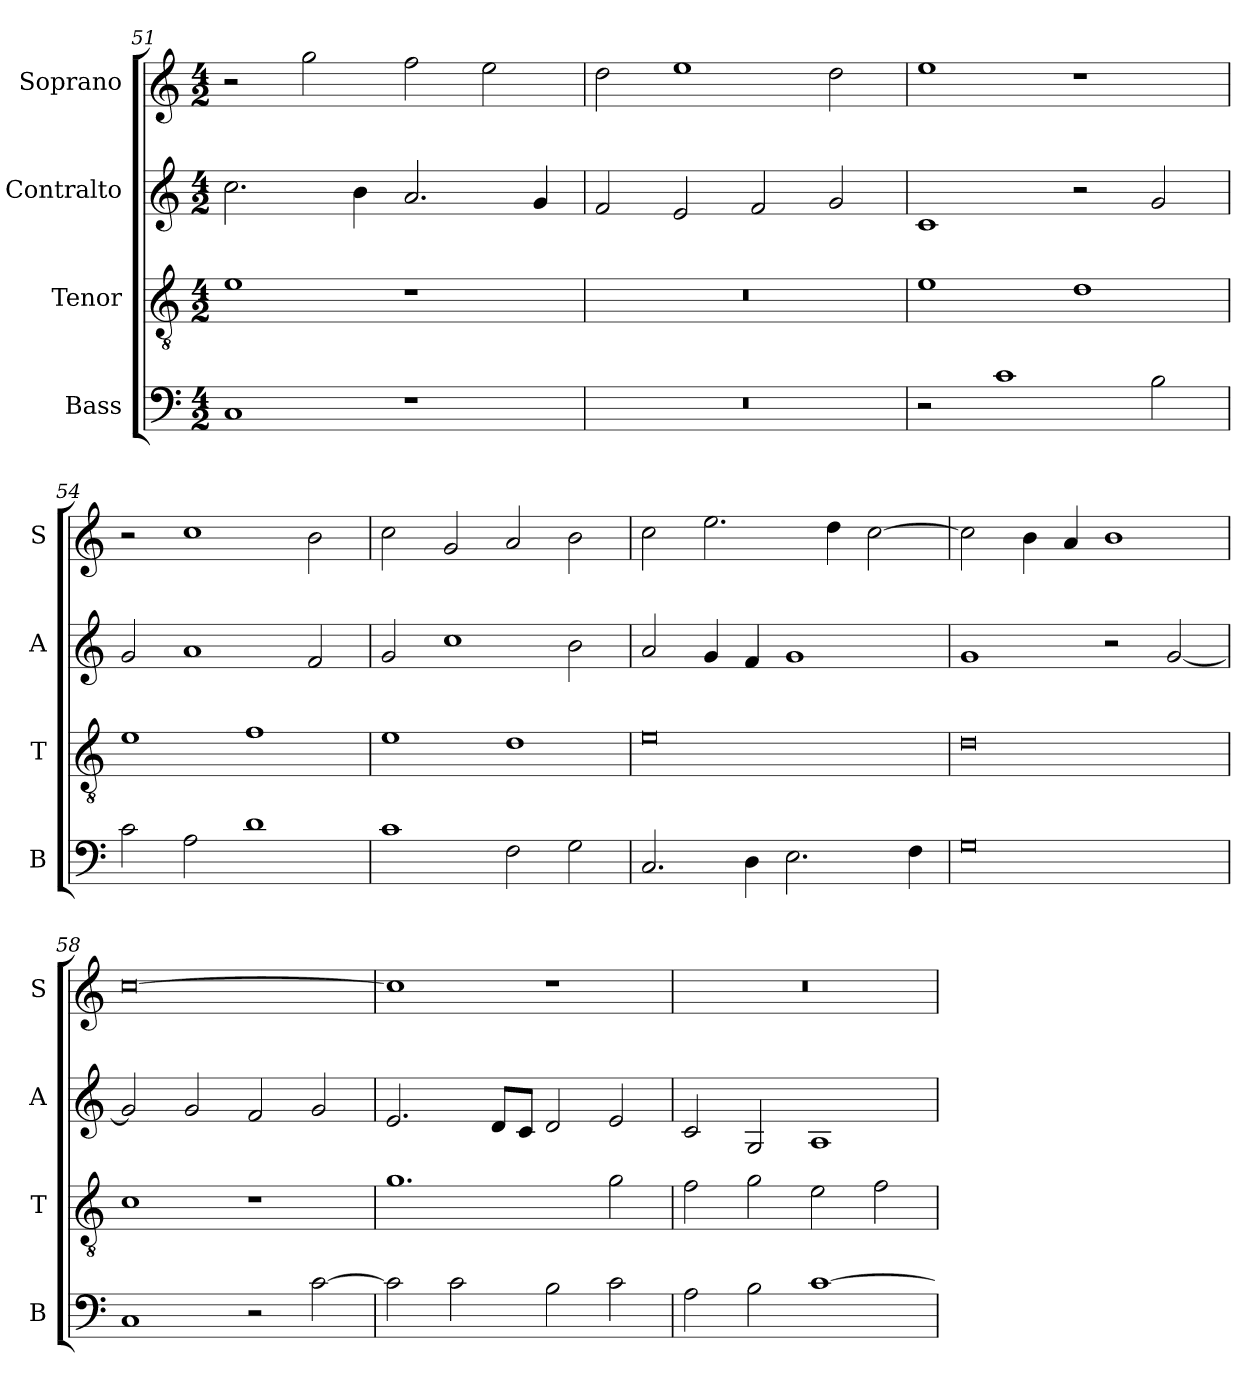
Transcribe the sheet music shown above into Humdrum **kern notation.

**kern	**kern	**kern	**kern
*part4	*part3	*part2	*part1
*staff4	*staff3	*staff2	*staff1
*I"Bass	*I"Tenor	*I"Contralto	*I"Soprano
*I'B	*I'T	*I'A	*I'S
*clefF4	*clefGv2	*clefG2	*clefG2
*k[]	*k[]	*k[]	*k[]
*C:ion	*C:ion	*C:ion	*C:ion
*M4/2	*M4/2	*M4/2	*M4/2
=51	=51	=51	=51
1C	1e	2.cc	2r
.	.	.	2gg
.	.	4b	.
1r	1r	2.a	2ff
.	.	.	2ee
.	.	4g	.
=52	=52	=52	=52
0r	0r	2f	2dd
.	.	2e	1ee
.	.	2f	.
.	.	2g	2dd
=53	=53	=53	=53
2r	1e	1c	1ee
1c	.	.	.
.	1d	2r	1r
2B	.	2g	.
=54	=54	=54	=54
2c	1e	2g	2r
2A	.	1a	1cc
1d	1f	.	.
.	.	2f	2b
=55	=55	=55	=55
1c	1e	2g	2cc
.	.	1cc	2g
2F	1d	.	2a
2G	.	2b	2b
=56	=56	=56	=56
2.C	0e	2a	2cc
.	.	4g	2.ee
4D	.	4f	.
2.E	.	1g	.
.	.	.	4dd
.	.	.	[2cc
4F	.	.	.
=57	=57	=57	=57
0G	0d	1g	2cc]
.	.	.	4b
.	.	.	4a
.	.	2r	1b
.	.	[2g	.
=58	=58	=58	=58
1C	1c	2g]	[0cc
.	.	2g	.
2r	1r	2f	.
[2c	.	2g	.
=59	=59	=59	=59
2c]	1.g	2.e	1cc]
2c	.	.	.
.	.	8d/L	.
.	.	8c/J	.
2B	.	2d	1r
2c	2g	2e	.
=60	=60	=60	=60
2A	2f	2c	0r
2B	2g	2G	.
[1c	2e	1A	.
.	2f	.	.
=	=	=	=
*-	*-	*-	*-
